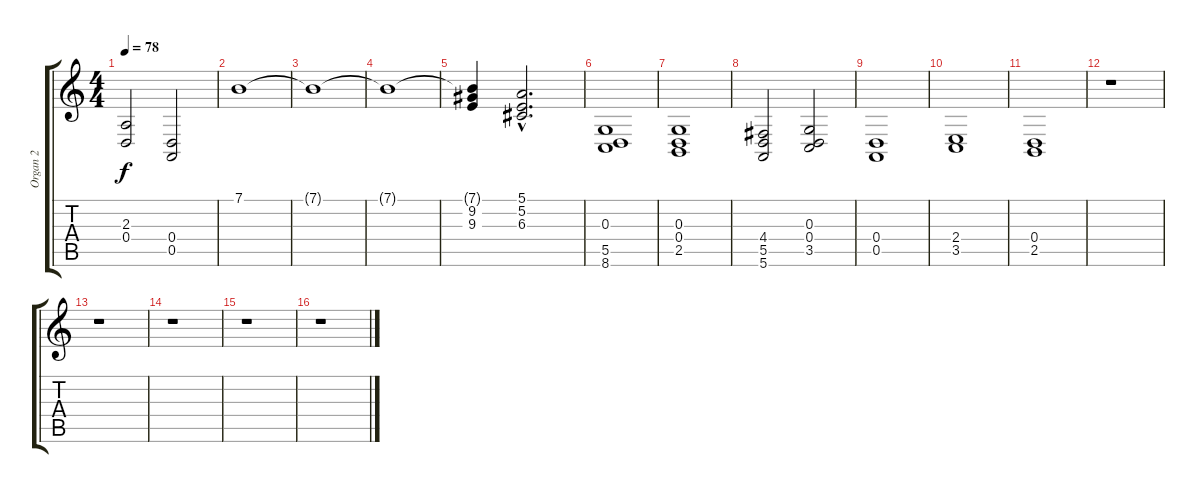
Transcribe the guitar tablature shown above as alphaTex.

\track ("Organ 2" "Organ 2") {instrument electricpiano1}
\staff {score tabs}
\tuning (E4 B3 G3 D3 A2 E2) {hide}
\ts (4 4)
\tempo 78
\clef g2
\ks c
(2.3{t} 0.4{t}).2{dy f} (0.4 0.5).2 |
7.1.1 |
7.1{t}.1 |
7.1{t}.1 |
(7.1{t} 9.2 9.3).4 (5.1{hac} 5.2{hac} 6.3{hac}).2{d} |
(0.3 5.5 8.6).1 |
(0.3 0.4 2.5).1 |
(4.4 5.5 5.6).2 (0.3 0.4 3.5).2 |
(0.4 0.5).1 |
(2.4 3.5).1 |
(0.4 2.5).1 |
r.1 |
r.1 |
r.1 |
r.1 |
r.1
